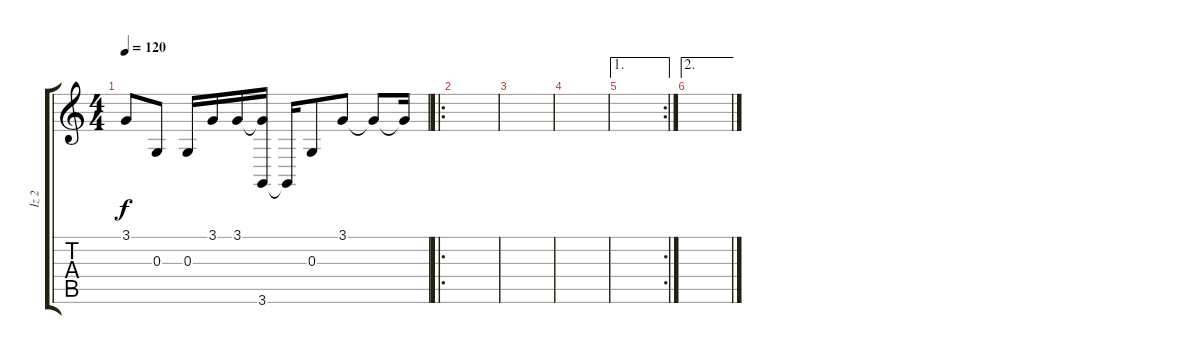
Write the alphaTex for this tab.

\track ("İz 2" "İz 2") {instrument tenorsax}
\staff {score tabs}
\tuning (E4 B3 G3 D3 A2 E2) {hide}
\ts (4 4)
\tempo 120
\clef g2
\ks c
3.1.8{dy f} 0.3.8 0.3.16 3.1.16 3.1.16 (3.1{t} 3.6).16 3.6{t}.16 0.3.8 3.1.8 3.1{t}.8 3.1{t}.16 |
\ro
|
|
|
\ae 1
\rc 2
|
\ae 2
